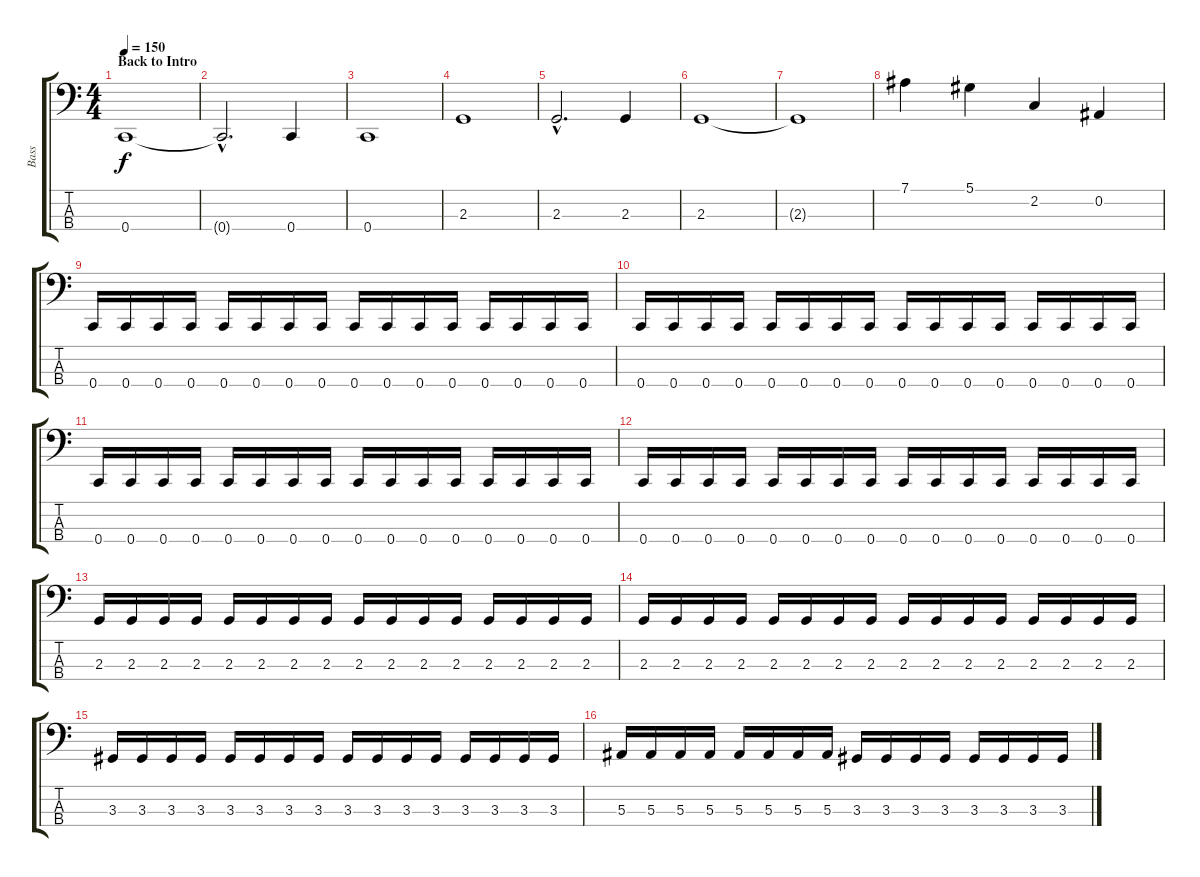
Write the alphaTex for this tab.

\track ("Bass" "Bass") {instrument electricbassfinger}
\staff {score tabs}
\tuning (Eb2 Bb1 F1 C1) {hide}
\ts (4 4)
\section ("" "Back to Intro")
\tempo 150
\clef f4
\ks c
0.4.1{dy f} |
0.4{hac t}.2{d} 0.4.4 |
0.4.1 |
2.3.1 |
2.3{hac}.2{d} 2.3.4 |
2.3.1 |
2.3{t}.1 |
7.1.4 5.1.4 2.2.4 0.2.4 |
0.4.16 0.4.16 0.4.16 0.4.16 0.4.16 0.4.16 0.4.16 0.4.16 0.4.16 0.4.16 0.4.16 0.4.16 0.4.16 0.4.16 0.4.16 0.4.16 |
0.4.16 0.4.16 0.4.16 0.4.16 0.4.16 0.4.16 0.4.16 0.4.16 0.4.16 0.4.16 0.4.16 0.4.16 0.4.16 0.4.16 0.4.16 0.4.16 |
0.4.16 0.4.16 0.4.16 0.4.16 0.4.16 0.4.16 0.4.16 0.4.16 0.4.16 0.4.16 0.4.16 0.4.16 0.4.16 0.4.16 0.4.16 0.4.16 |
0.4.16 0.4.16 0.4.16 0.4.16 0.4.16 0.4.16 0.4.16 0.4.16 0.4.16 0.4.16 0.4.16 0.4.16 0.4.16 0.4.16 0.4.16 0.4.16 |
2.3.16 2.3.16 2.3.16 2.3.16 2.3.16 2.3.16 2.3.16 2.3.16 2.3.16 2.3.16 2.3.16 2.3.16 2.3.16 2.3.16 2.3.16 2.3.16 |
2.3.16 2.3.16 2.3.16 2.3.16 2.3.16 2.3.16 2.3.16 2.3.16 2.3.16 2.3.16 2.3.16 2.3.16 2.3.16 2.3.16 2.3.16 2.3.16 |
3.3.16 3.3.16 3.3.16 3.3.16 3.3.16 3.3.16 3.3.16 3.3.16 3.3.16 3.3.16 3.3.16 3.3.16 3.3.16 3.3.16 3.3.16 3.3.16 |
5.3.16 5.3.16 5.3.16 5.3.16 5.3.16 5.3.16 5.3.16 5.3.16 3.3.16 3.3.16 3.3.16 3.3.16 3.3.16 3.3.16 3.3.16 3.3.16
